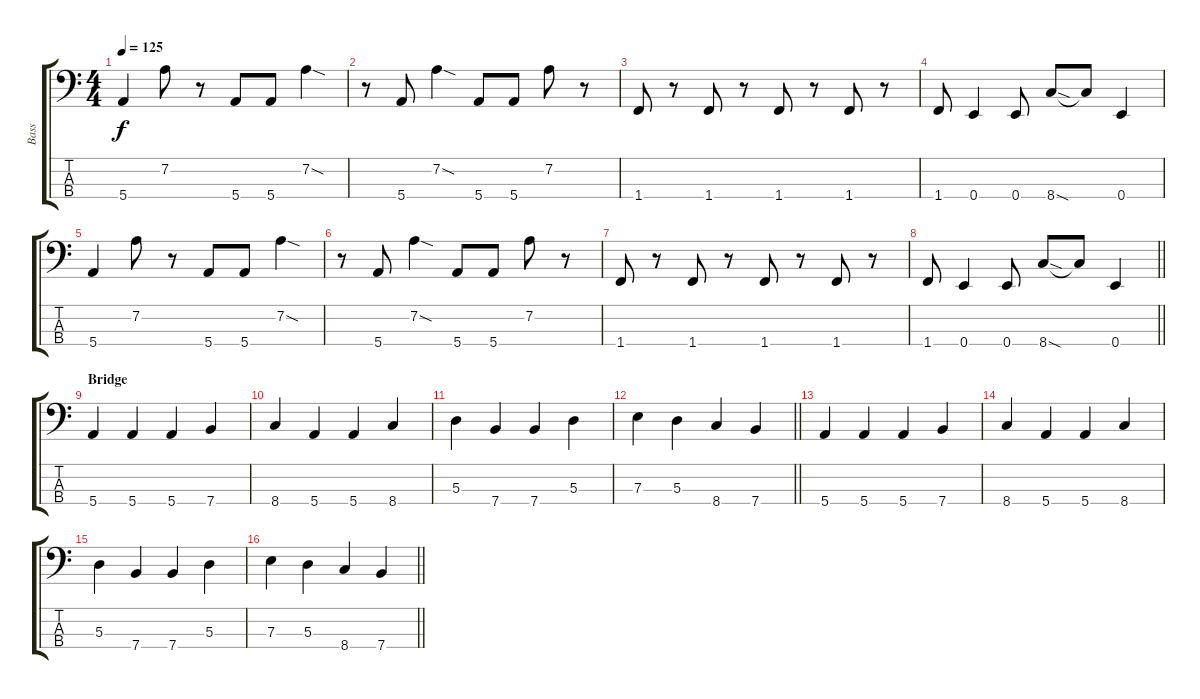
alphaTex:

\track ("Bass" "Bass") {instrument electricbassfinger}
\staff {score tabs}
\tuning (G2 D2 A1 E1) {hide}
\ts (4 4)
\tempo 125
\clef f4
\ks c
5.4.4{dy f} 7.2.8 r.8 5.4.8 5.4.8 7.2{sod}.4 |
r.8 5.4.8 7.2{sod}.4 5.4.8 5.4.8 7.2.8 r.8 |
1.4.8 r.8 1.4.8 r.8 1.4.8 r.8 1.4.8 r.8 |
1.4.8 0.4.4 0.4.8 8.4{sod}.8 8.4{t}.8 0.4.4 |
5.4.4 7.2.8 r.8 5.4.8 5.4.8 7.2{sod}.4 |
r.8 5.4.8 7.2{sod}.4 5.4.8 5.4.8 7.2.8 r.8 |
1.4.8 r.8 1.4.8 r.8 1.4.8 r.8 1.4.8 r.8 |
\barLineRight lightlight
1.4.8 0.4.4 0.4.8 8.4{sod}.8 8.4{t}.8 0.4.4 |
\section ("" "Bridge")
5.4.4 5.4.4 5.4.4 7.4.4 |
8.4.4 5.4.4 5.4.4 8.4.4 |
5.3.4 7.4.4 7.4.4 5.3.4 |
\barLineRight lightlight
7.3.4 5.3.4 8.4.4 7.4.4 |
5.4.4 5.4.4 5.4.4 7.4.4 |
8.4.4 5.4.4 5.4.4 8.4.4 |
5.3.4 7.4.4 7.4.4 5.3.4 |
\barLineRight lightlight
7.3.4 5.3.4 8.4.4 7.4.4
